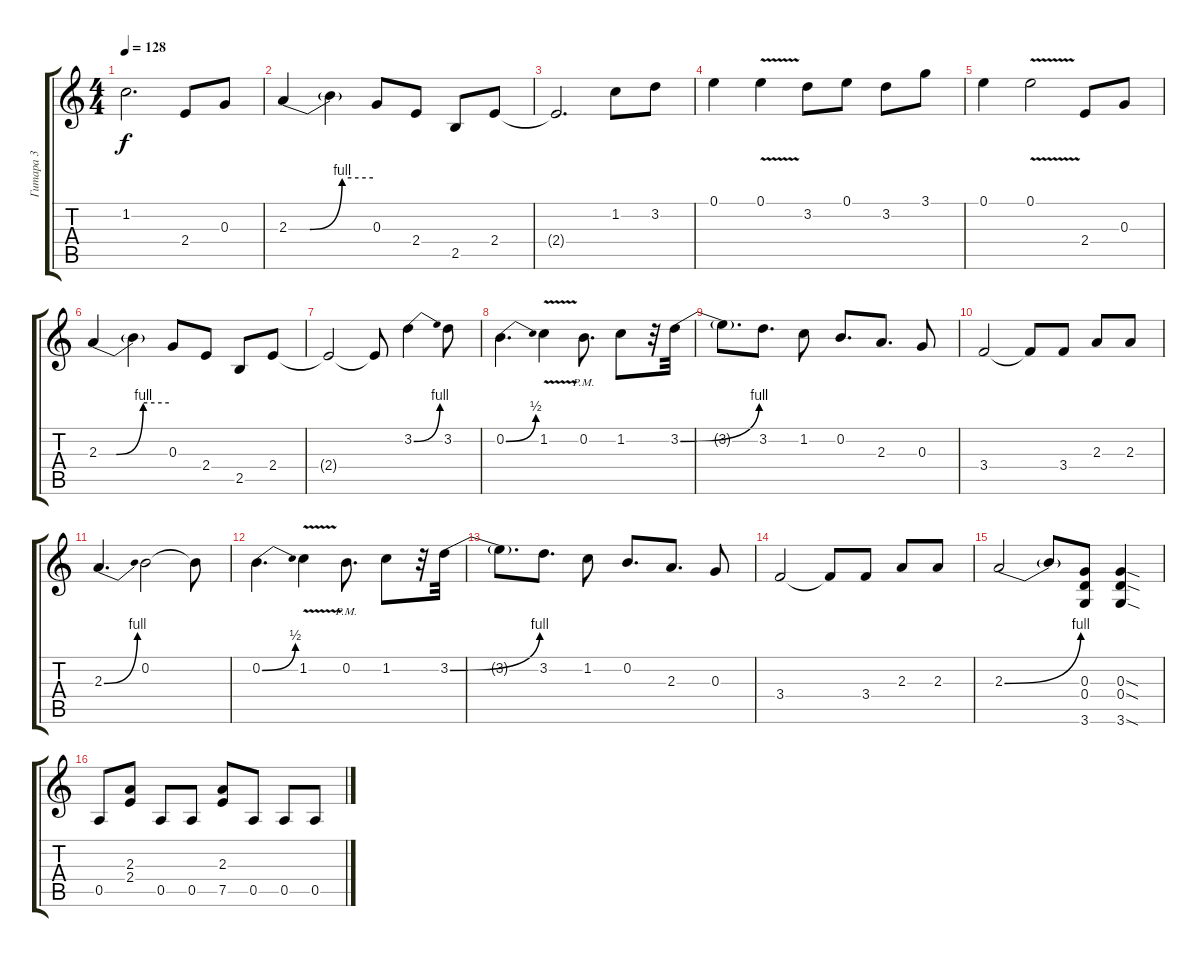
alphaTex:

\track ("Гитара 3" "Гитара 3") {instrument distortionguitar}
\staff {score tabs}
\tuning (E4 B3 G3 D3 A2 E2) {hide}
\ts (4 4)
\tempo 128
\clef g2
\ks c
1.2{t}.2{d dy f} 2.4.8 0.3.8 |
2.3{be (custom 0 0 15 0 38 4 60 4)}.4 2.3{t}.4 0.3.8 2.4.8 2.5.8 2.4.8 |
2.4{t}.2{d} 1.2.8 3.2.8 |
0.1.4 0.1{v}.4 3.2.8 0.1.8 3.2.8 3.1.8 |
0.1.4 0.1{v}.2 2.4.8 0.3.8 |
2.3{be (custom 0 0 15 0 38 4 60 4)}.4 2.3{t}.4 0.3.8 2.4.8 2.5.8 2.4.8 |
2.4{t}.2 2.4{t}.8 3.2{be (bend 0 0 60 4)}.4 3.2.8 |
0.2{be (bend 0 0 60 2)}.4{d} 1.2{v}.4 0.2{pm}.8{d} 1.2.8 r.32 3.2{be (bend 0 0 60 4)}.32 |
3.2{t}.8{d} 3.2.8{d} 1.2.8 0.2.8{d} 2.3.8{d} 0.3.8 |
3.4.2 3.4{t}.8 3.4.8 2.3.8 2.3.8 |
2.3{be (bend 0 0 60 4)}.4{d} 0.2.2 0.2{t}.8 |
0.2{be (bend 0 0 60 2)}.4{d} 1.2{v}.4 0.2{pm}.8{d} 1.2.8 r.32 3.2{be (bend 0 0 60 4)}.32 |
3.2{t}.8{d} 3.2.8{d} 1.2.8 0.2.8{d} 2.3.8{d} 0.3.8 |
3.4.2 3.4{t}.8 3.4.8 2.3.8 2.3.8 |
2.3{be (bend 0 0 60 4)}.2 2.3{t}.8 (0.3 0.4 3.6).8{volume 13} (0.3{sod} 0.4{sod} 3.6{sod}).4 |
0.5.8 (2.3 2.4).8 0.5.8 0.5.8 (2.3 7.5).8 0.5.8 0.5.8 0.5.8
